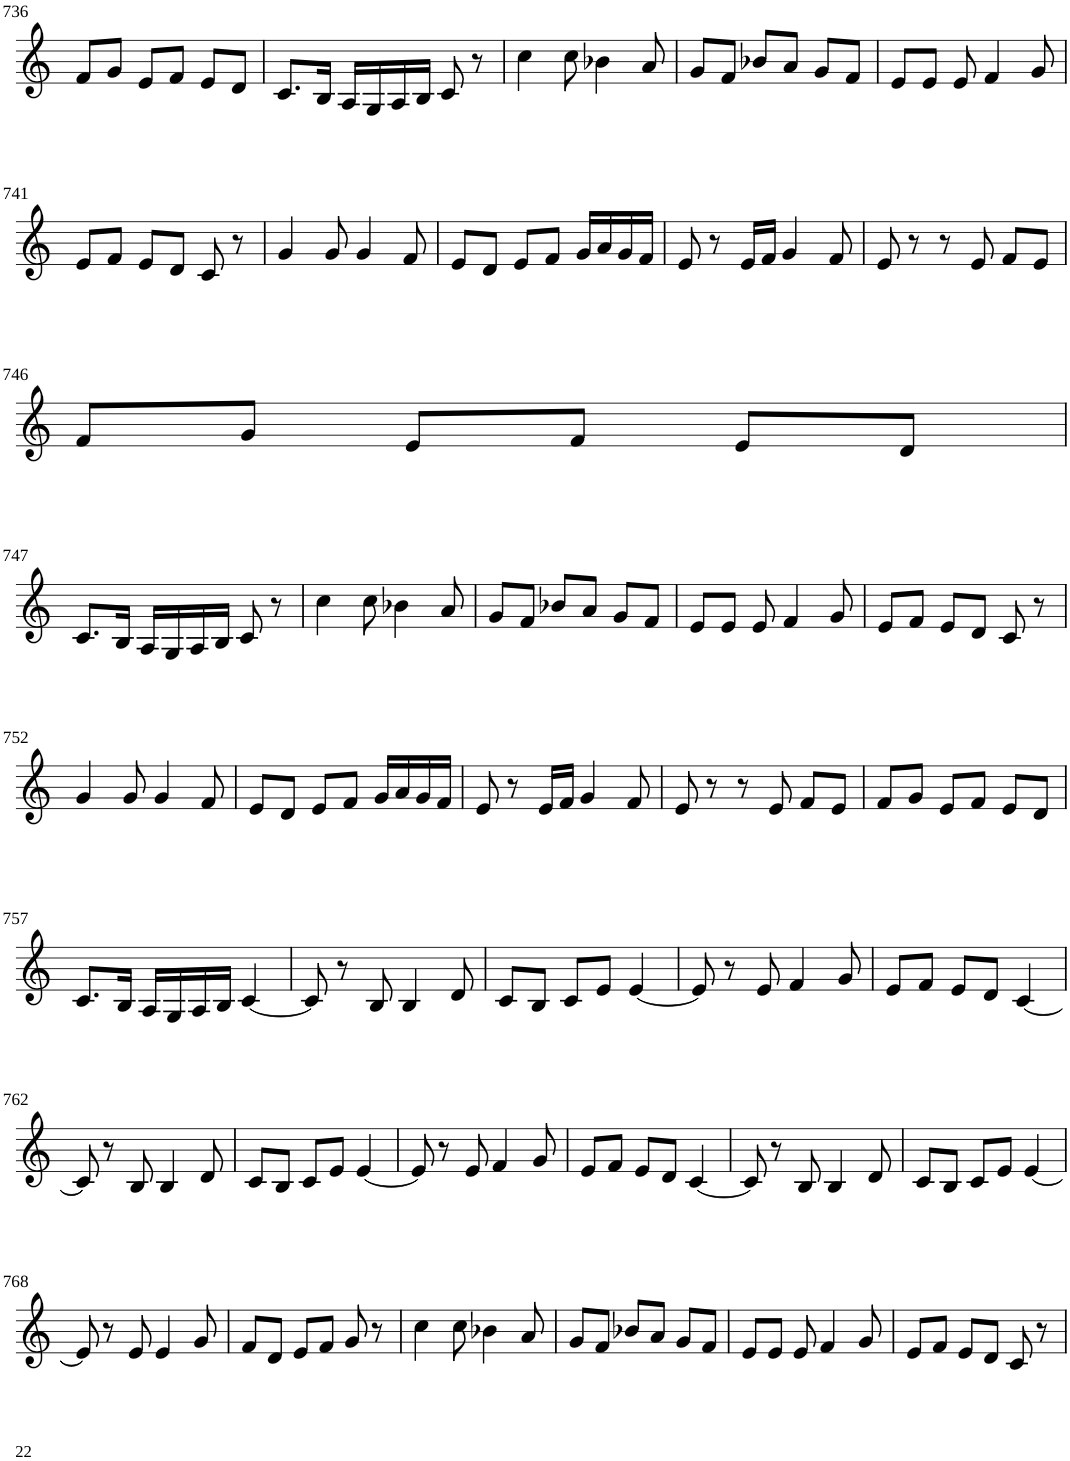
**kern
*part1
*staff1
*I"Violin
!!LO:PB:g=z
*clefG2
*k[]
*M3/4
=736
8f/L
8g/J
8e/L
8f/J
8e/L
8d/J
=737
8.c/L
16B/Jk
16A/LL
16G/
16A/
16B/JJ
8c/
8r
=738
4cc\
8cc\
4b-X\
8a/
=739
8g/L
8f/J
8b-X/L
8a/J
8g/L
8f/J
=740
8e/L
8e/J
8e/
4f/
8g/
!!LO:LB:g=z
=741
8e/L
8f/J
8e/L
8d/J
8c/
8r
=742
4g/
8g/
4g/
8f/
=743
8e/L
8d/J
8e/L
8f/J
16g/LL
16a/
16g/
16f/JJ
=744
8e/
8r
16e/LL
16f/JJ
4g/
8f/
=745
8e/
8r
8r
8e/
8f/L
8e/J
!!LO:LB:g=z
=746
8f/L
8g/J
8e/L
8f/J
8e/L
8d/J
!!LO:LB:g=z
=747
8.c/L
16B/Jk
16A/LL
16G/
16A/
16B/JJ
8c/
8r
=748
4cc\
8cc\
4b-X\
8a/
=749
8g/L
8f/J
8b-X/L
8a/J
8g/L
8f/J
=750
8e/L
8e/J
8e/
4f/
8g/
=751
8e/L
8f/J
8e/L
8d/J
8c/
8r
!!LO:LB:g=z
=752
4g/
8g/
4g/
8f/
=753
8e/L
8d/J
8e/L
8f/J
16g/LL
16a/
16g/
16f/JJ
=754
8e/
8r
16e/LL
16f/JJ
4g/
8f/
=755
8e/
8r
8r
8e/
8f/L
8e/J
=756
8f/L
8g/J
8e/L
8f/J
8e/L
8d/J
!!LO:LB:g=z
=757
8.c/L
16B/Jk
16A/LL
16G/
16A/
16B/JJ
[4c/
=758
8c/]
8r
8B/
4B/
8d/
=759
8c/L
8B/J
8c/L
8e/J
[4e/
=760
8e/]
8r
8e/
4f/
8g/
=761
8e/L
8f/J
8e/L
8d/J
[4c/
!!LO:LB:g=z
=762
8c/]
8r
8B/
4B/
8d/
=763
8c/L
8B/J
8c/L
8e/J
[4e/
=764
8e/]
8r
8e/
4f/
8g/
=765
8e/L
8f/J
8e/L
8d/J
[4c/
=766
8c/]
8r
8B/
4B/
8d/
=767
8c/L
8B/J
8c/L
8e/J
[4e/
!!LO:LB:g=z
=768
8e/]
8r
8e/
4e/
8g/
=769
8f/L
8d/J
8e/L
8f/J
8g/
8r
=770
4cc\
8cc\
4b-X\
8a/
=771
8g/L
8f/J
8b-X/L
8a/J
8g/L
8f/J
=772
8e/L
8e/J
8e/
4f/
8g/
=773
8e/L
8f/J
8e/L
8d/J
8c/
8r
=
*-
